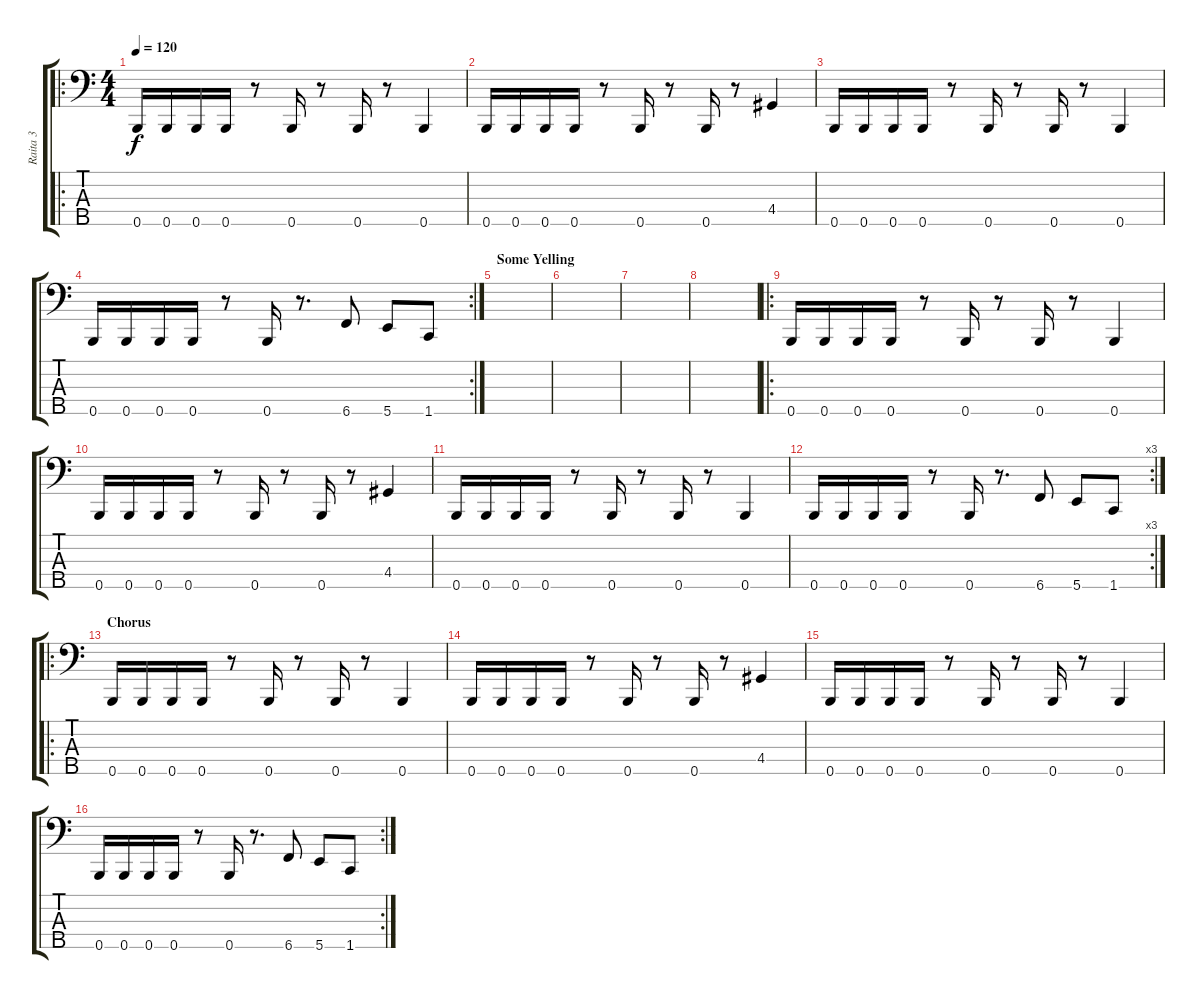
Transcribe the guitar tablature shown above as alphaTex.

\track ("Raita 3" "Raita 3") {instrument electricbasspick}
\staff {score tabs}
\tuning (G2 D2 A1 E1 B0) {hide}
\ro
\ts (4 4)
\tempo 120
\clef f4
\ks c
0.5.16{dy f} 0.5.16 0.5.16 0.5.16 r.8 0.5.16 r.8 0.5.16 r.8 0.5.4 |
0.5.16 0.5.16 0.5.16 0.5.16 r.8 0.5.16 r.8 0.5.16 r.8 4.4.4 |
0.5.16 0.5.16 0.5.16 0.5.16 r.8 0.5.16 r.8 0.5.16 r.8 0.5.4 |
\rc 2
0.5.16 0.5.16 0.5.16 0.5.16 r.8 0.5.16 r.8{d} 6.5.8 5.5.8 1.5.8 |
\section ("" "Some Yelling")
|
|
|
|
\ro
0.5.16 0.5.16 0.5.16 0.5.16 r.8 0.5.16 r.8 0.5.16 r.8 0.5.4 |
0.5.16 0.5.16 0.5.16 0.5.16 r.8 0.5.16 r.8 0.5.16 r.8 4.4.4 |
0.5.16 0.5.16 0.5.16 0.5.16 r.8 0.5.16 r.8 0.5.16 r.8 0.5.4 |
\rc 3
0.5.16 0.5.16 0.5.16 0.5.16 r.8 0.5.16 r.8{d} 6.5.8 5.5.8 1.5.8 |
\ro
\section ("" "Chorus")
0.5.16 0.5.16 0.5.16 0.5.16 r.8 0.5.16 r.8 0.5.16 r.8 0.5.4 |
0.5.16 0.5.16 0.5.16 0.5.16 r.8 0.5.16 r.8 0.5.16 r.8 4.4.4 |
0.5.16 0.5.16 0.5.16 0.5.16 r.8 0.5.16 r.8 0.5.16 r.8 0.5.4 |
\rc 2
0.5.16 0.5.16 0.5.16 0.5.16 r.8 0.5.16 r.8{d} 6.5.8 5.5.8 1.5.8
